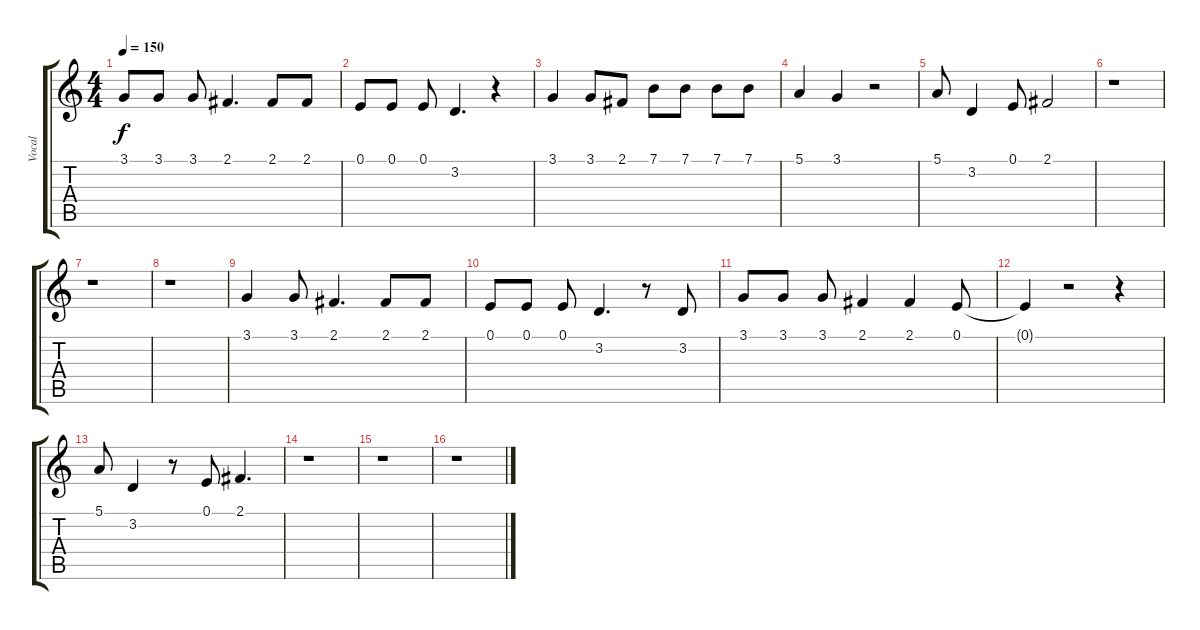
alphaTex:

\track ("Vocal" "Vocal") {instrument tenorsax}
\staff {score tabs}
\tuning (E4 B3 G3 D3 A2 E2) {hide}
\ts (4 4)
\tempo 150
\clef g2
\ks c
3.1.8{dy f} 3.1.8 3.1.8 2.1.4{d} 2.1.8 2.1.8 |
0.1.8 0.1.8 0.1.8 3.2.4{d} r.4 |
3.1.4 3.1.8 2.1.8 7.1.8 7.1.8 7.1.8 7.1.8 |
5.1.4 3.1.4 r.2 |
5.1.8 3.2.4 0.1.8 2.1.2 |
r.1 |
r.1 |
r.1 |
3.1.4 3.1.8 2.1.4{d} 2.1.8 2.1.8 |
0.1.8 0.1.8 0.1.8 3.2.4{d} r.8 3.2.8 |
3.1.8 3.1.8 3.1.8 2.1.4 2.1.4 0.1.8 |
0.1{t}.4 r.2 r.4 |
5.1.8 3.2.4 r.8 0.1.8 2.1.4{d} |
r.1 |
r.1 |
r.1
